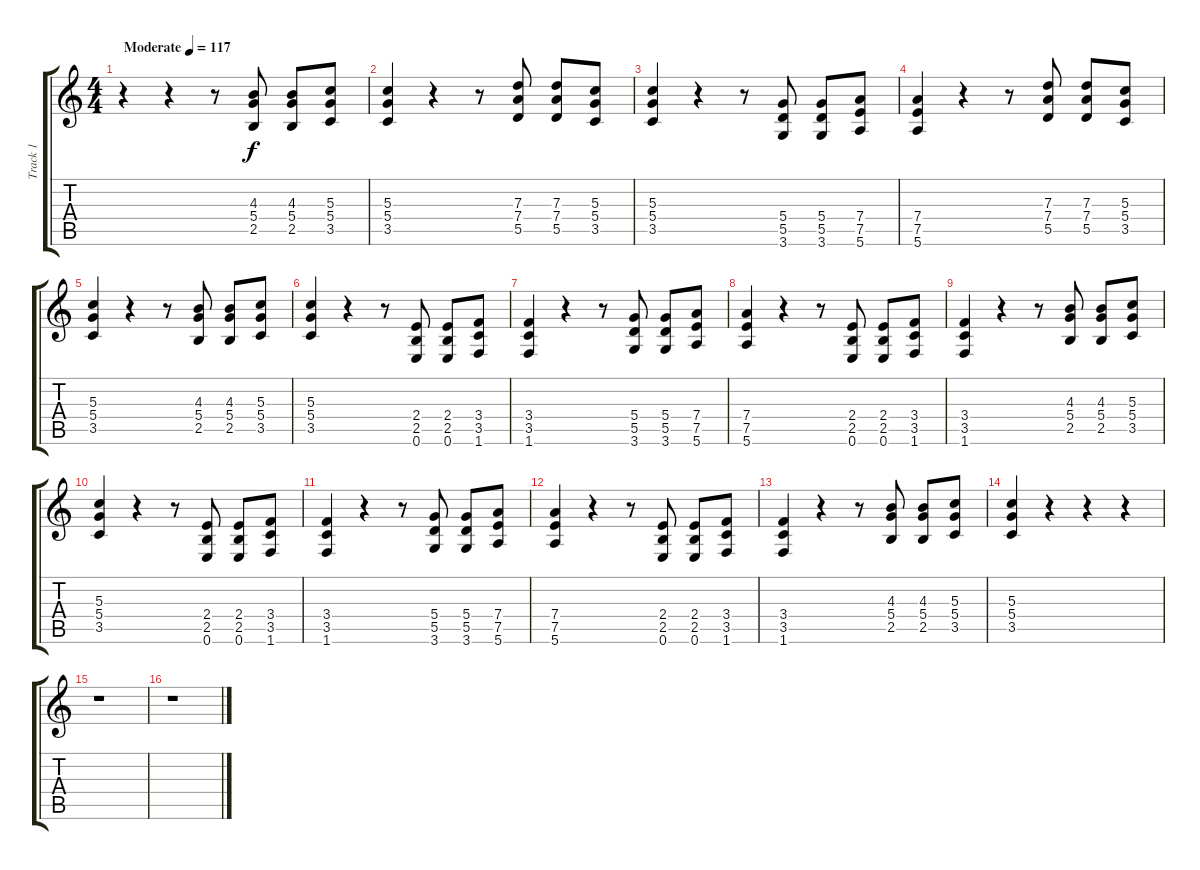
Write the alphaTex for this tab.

\track ("Track 1" "Track 1") {instrument distortionguitar}
\staff {score tabs}
\tuning (E4 B3 G3 D3 A2 E2) {hide}
\ts (4 4)
\tempo (117 "Moderate")
\clef g2
\ks c
r.4{dy f instrument distortionguitar} r.4 r.8 (4.3 5.4 2.5).8 (4.3 5.4 2.5).8 (5.3 5.4 3.5).8 |
(5.3 5.4 3.5).4 r.4 r.8 (7.3 7.4 5.5).8 (7.3 7.4 5.5).8 (5.3 5.4 3.5).8 |
(5.3 5.4 3.5).4 r.4 r.8 (5.4 5.5 3.6).8 (5.4 5.5 3.6).8 (7.4 7.5 5.6).8 |
(7.4 7.5 5.6).4 r.4 r.8 (7.3 7.4 5.5).8 (7.3 7.4 5.5).8 (5.3 5.4 3.5).8 |
(5.3 5.4 3.5).4 r.4 r.8 (4.3 5.4 2.5).8 (4.3 5.4 2.5).8 (5.3 5.4 3.5).8 |
(5.3 5.4 3.5).4 r.4 r.8 (2.4 2.5 0.6).8 (2.4 2.5 0.6).8 (3.4 3.5 1.6).8 |
(3.4 3.5 1.6).4 r.4 r.8 (5.4 5.5 3.6).8 (5.4 5.5 3.6).8 (7.4 7.5 5.6).8 |
(7.4 7.5 5.6).4 r.4 r.8 (2.4 2.5 0.6).8 (2.4 2.5 0.6).8 (3.4 3.5 1.6).8 |
(3.4 3.5 1.6).4 r.4 r.8 (4.3 5.4 2.5).8 (4.3 5.4 2.5).8 (5.3 5.4 3.5).8 |
(5.3 5.4 3.5).4 r.4 r.8 (2.4 2.5 0.6).8 (2.4 2.5 0.6).8 (3.4 3.5 1.6).8 |
(3.4 3.5 1.6).4 r.4 r.8 (5.4 5.5 3.6).8 (5.4 5.5 3.6).8 (7.4 7.5 5.6).8 |
(7.4 7.5 5.6).4 r.4 r.8 (2.4 2.5 0.6).8 (2.4 2.5 0.6).8 (3.4 3.5 1.6).8 |
(3.4 3.5 1.6).4 r.4 r.8 (4.3 5.4 2.5).8 (4.3 5.4 2.5).8 (5.3 5.4 3.5).8 |
(5.3 5.4 3.5).4 r.4 r.4 r.4 |
r.1 |
r.1
